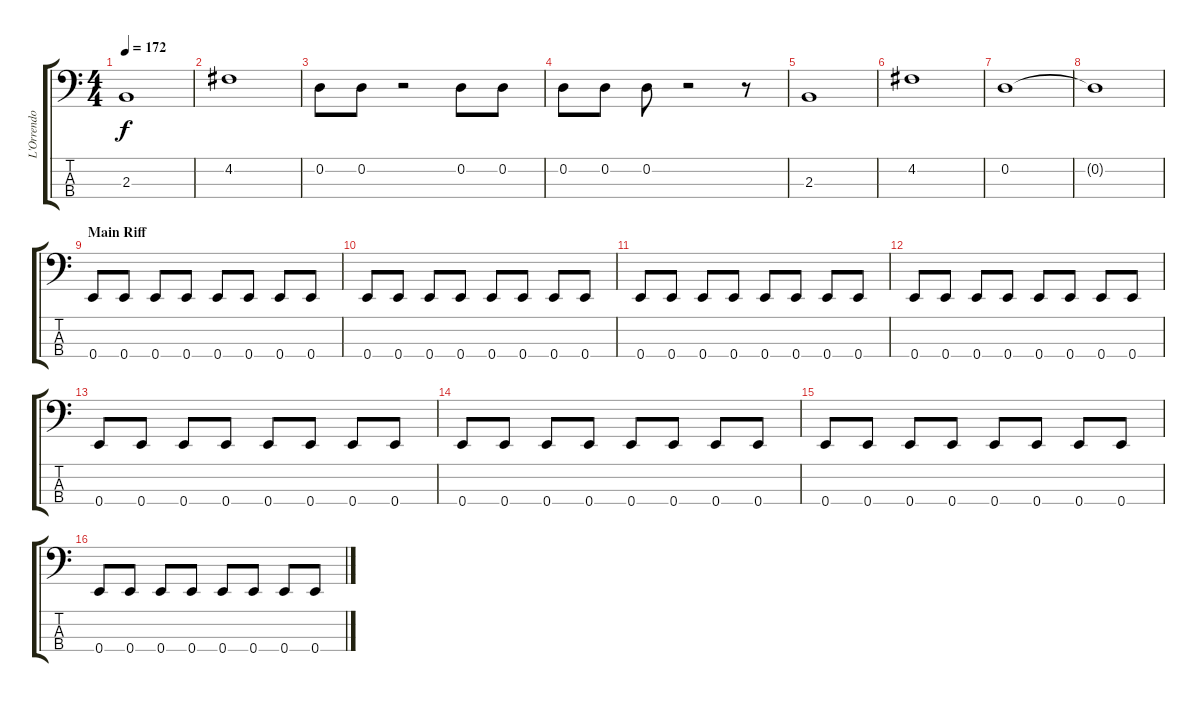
\track ("L'Orrendo Maniscalco (Bass)" "L'Orrendo ") {instrument electricbassfinger}
\staff {score tabs}
\tuning (G2 D2 A1 E1) {hide}
\ts (4 4)
\tempo 172
\clef f4
\ks c
2.3.1{dy f} |
4.2.1 |
0.2.8 0.2.8 r.2 0.2.8 0.2.8 |
0.2.8 0.2.8 0.2.8 r.2 r.8 |
2.3.1 |
4.2.1 |
0.2.1 |
0.2{t}.1 |
\section ("" "Main Riff")
0.4.8 0.4.8 0.4.8 0.4.8 0.4.8 0.4.8 0.4.8 0.4.8 |
0.4.8 0.4.8 0.4.8 0.4.8 0.4.8 0.4.8 0.4.8 0.4.8 |
0.4.8 0.4.8 0.4.8 0.4.8 0.4.8 0.4.8 0.4.8 0.4.8 |
0.4.8 0.4.8 0.4.8 0.4.8 0.4.8 0.4.8 0.4.8 0.4.8 |
0.4.8 0.4.8 0.4.8 0.4.8 0.4.8 0.4.8 0.4.8 0.4.8 |
0.4.8 0.4.8 0.4.8 0.4.8 0.4.8 0.4.8 0.4.8 0.4.8 |
0.4.8 0.4.8 0.4.8 0.4.8 0.4.8 0.4.8 0.4.8 0.4.8 |
0.4.8 0.4.8 0.4.8 0.4.8 0.4.8 0.4.8 0.4.8 0.4.8
